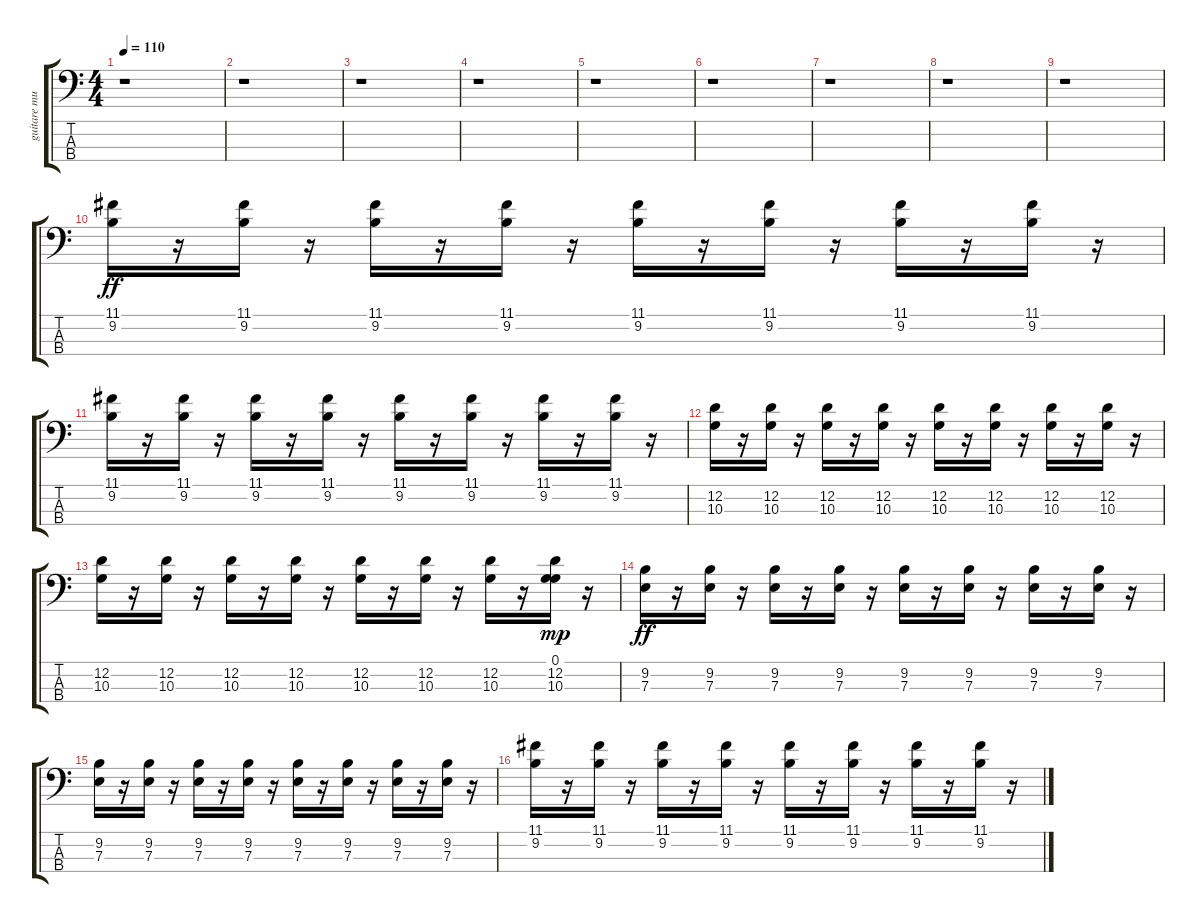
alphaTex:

\track ("guitare mute basse" "guitare mu") {instrument electricguitarmuted}
\staff {score tabs}
\tuning (G2 D2 A1 E1) {hide}
\ts (4 4)
\tempo 110
\clef f4
\ks c
r.1{dy ff} |
r.1 |
r.1 |
r.1 |
r.1 |
r.1 |
r.1 |
r.1 |
r.1 |
(11.1 9.2).16 r.16 (11.1 9.2).16 r.16 (11.1 9.2).16 r.16 (11.1 9.2).16 r.16 (11.1 9.2).16 r.16 (11.1 9.2).16 r.16 (11.1 9.2).16 r.16 (11.1 9.2).16 r.16 |
(11.1 9.2).16 r.16 (11.1 9.2).16 r.16 (11.1 9.2).16 r.16 (11.1 9.2).16 r.16 (11.1 9.2).16 r.16 (11.1 9.2).16 r.16 (11.1 9.2).16 r.16 (11.1 9.2).16 r.16 |
(12.2 10.3).16 r.16 (12.2 10.3).16 r.16 (12.2 10.3).16 r.16 (12.2 10.3).16 r.16 (12.2 10.3).16 r.16 (12.2 10.3).16 r.16 (12.2 10.3).16 r.16 (12.2 10.3).16 r.16 |
(12.2 10.3).16 r.16 (12.2 10.3).16 r.16 (12.2 10.3).16 r.16 (12.2 10.3).16 r.16 (12.2 10.3).16 r.16 (12.2 10.3).16 r.16 (12.2 10.3).16 r.16 (0.1 12.2 10.3).16{dy mp} r.16 |
(9.2 7.3).16{dy ff} r.16 (9.2 7.3).16 r.16 (9.2 7.3).16 r.16 (9.2 7.3).16 r.16 (9.2 7.3).16 r.16 (9.2 7.3).16 r.16 (9.2 7.3).16 r.16 (9.2 7.3).16 r.16 |
(9.2 7.3).16 r.16 (9.2 7.3).16 r.16 (9.2 7.3).16 r.16 (9.2 7.3).16 r.16 (9.2 7.3).16 r.16 (9.2 7.3).16 r.16 (9.2 7.3).16 r.16 (9.2 7.3).16 r.16 |
(11.1 9.2).16 r.16 (11.1 9.2).16 r.16 (11.1 9.2).16 r.16 (11.1 9.2).16 r.16 (11.1 9.2).16 r.16 (11.1 9.2).16 r.16 (11.1 9.2).16 r.16 (11.1 9.2).16 r.16
